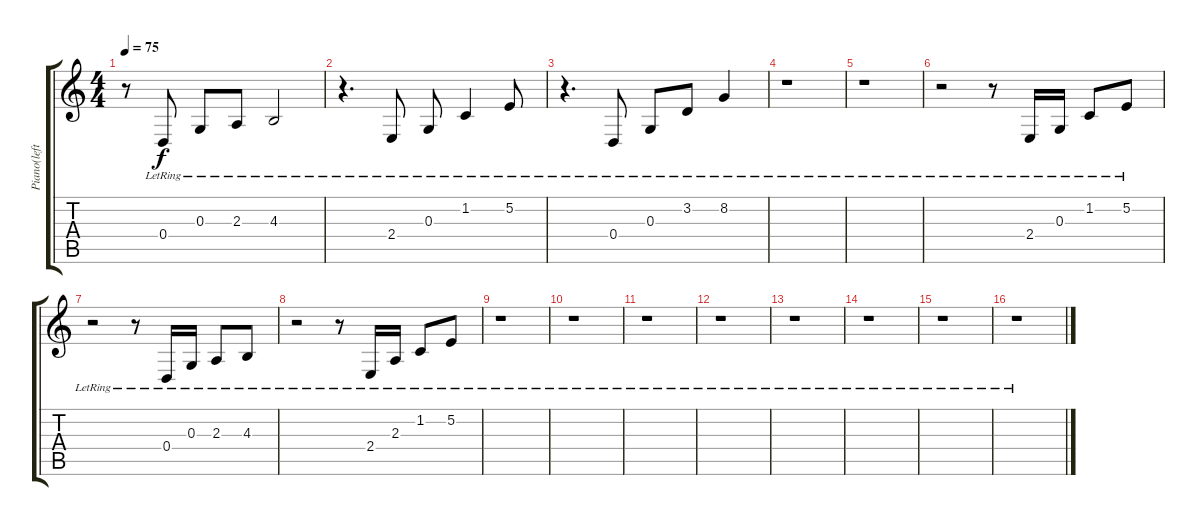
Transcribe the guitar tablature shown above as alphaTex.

\track ("Piano(left hand)" "Piano(left") {instrument brightacousticpiano}
\staff {score tabs}
\tuning (E4 B3 G3 D3 A2 E2) {hide}
\ts (4 4)
\tempo 75
\clef g2
\ks c
r.8{dy f} 0.4{lr}.8 0.3{lr}.8 2.3{lr}.8 4.3{lr}.2 |
r.4{d} 2.4{lr}.8 0.3{lr}.8 1.2{lr}.4 5.2{lr}.8 |
r.4{d} 0.4{lr}.8 0.3{lr}.8 3.2{lr}.8 8.2{lr}.4 |
r.1 |
r.1 |
r.2 r.8 2.4{lr}.16 0.3{lr}.16 1.2{lr}.8 5.2{lr}.8 |
r.2 r.8 0.4{lr}.16 0.3{lr}.16 2.3{lr}.8 4.3{lr}.8 |
r.2 r.8 2.4{lr}.16 2.3{lr}.16 1.2{lr}.8 5.2{lr}.8 |
r.1 |
r.1 |
r.1 |
r.1 |
r.1 |
r.1 |
r.1 |
r.1
